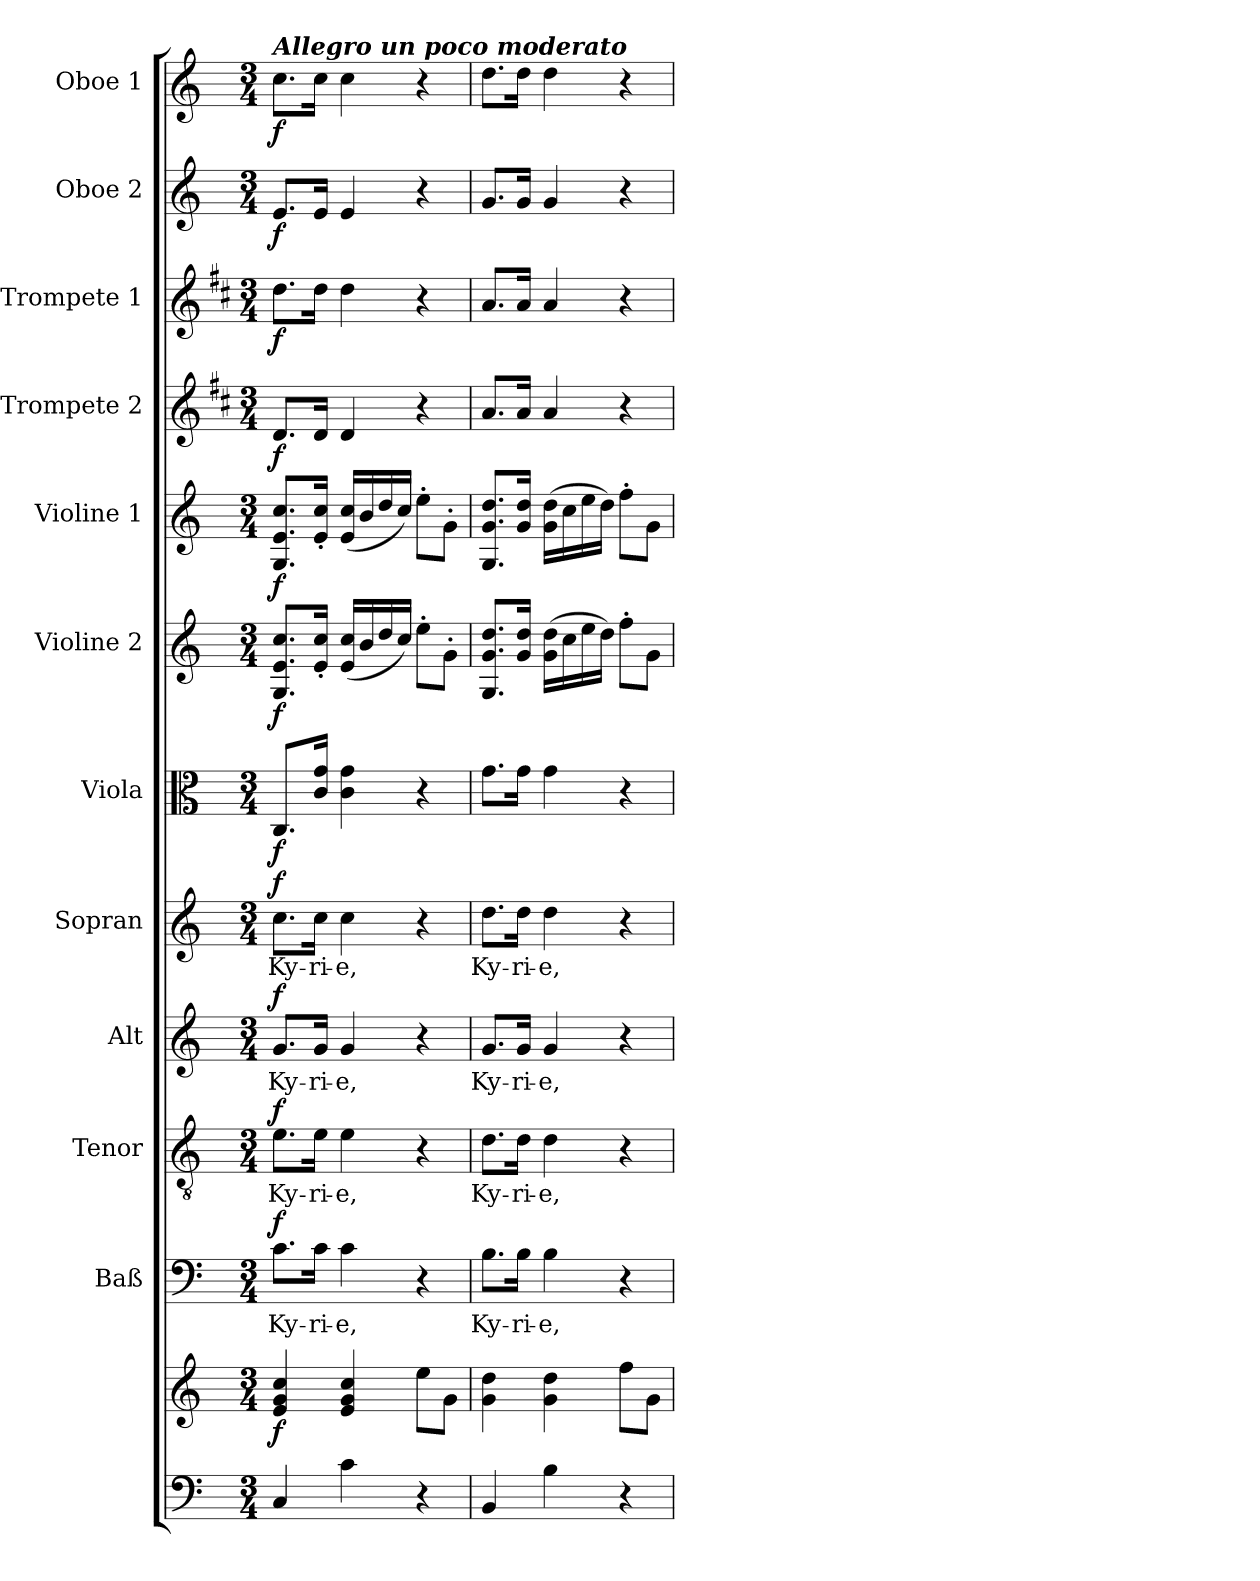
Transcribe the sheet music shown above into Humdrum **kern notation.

**kern	**kern	**dynam	**kern	**text	**dynam	**kern	**text	**dynam	**kern	**text	**dynam	**kern	**text	**dynam	**kern	**dynam	**kern	**dynam	**kern	**dynam	**kern	**dynam	**kern	**dynam	**kern	**dynam	**kern	**dynam
*part12	*part12	*part12	*part11	*part11	*part11	*part10	*part10	*part10	*part9	*part9	*part9	*part8	*part8	*part8	*part7	*part7	*part6	*part6	*part5	*part5	*part4	*part4	*part3	*part3	*part2	*part2	*part1	*part1
*staff13	*staff12	*staff12/13	*staff11	*staff11	*staff11	*staff10	*staff10	*staff10	*staff9	*staff9	*staff9	*staff8	*staff8	*staff8	*staff7	*staff7	*staff6	*staff6	*staff5	*staff5	*staff4	*staff4	*staff3	*staff3	*staff2	*staff2	*staff1	*staff1
*	*	*	*I"Baß	*	*	*I"Tenor	*	*	*I"Alt	*	*	*I"Sopran	*	*	*I"Viola	*	*I"Violine 2	*	*I"Violine 1	*	*I"Trompete 2	*	*I"Trompete 1	*	*I"Oboe 2	*	*I"Oboe 1	*
*	*	*	*I'Baß	*	*	*I'Ten	*	*	*I'Alt	*	*	*I'Sop	*	*	*I'Vla.	*	*I'Vln. 2	*	*I'Vln. 1	*	*I'Trp. 2	*	*I'Trp. 1	*	*I'Ob. 2	*	*I'Ob. 1	*
*clefF4	*clefG2	*	*clefF4	*	*	*clefGv2	*	*	*clefG2	*	*	*clefG2	*	*	*clefC3	*	*clefG2	*	*clefG2	*	*clefG2	*	*clefG2	*	*clefG2	*	*clefG2	*
*	*	*	*	*	*	*	*	*	*	*	*	*	*	*	*	*	*	*	*	*	*ITrd1c2	*	*ITrd1c2	*	*	*	*	*
*k[]	*k[]	*	*k[]	*	*	*k[]	*	*	*k[]	*	*	*k[]	*	*	*k[]	*	*k[]	*	*k[]	*	*k[]	*	*k[]	*	*k[]	*	*k[]	*
*C:	*C:	*	*C:	*	*	*C:	*	*	*C:	*	*	*C:	*	*	*C:	*	*C:	*	*C:	*	*C:	*	*C:	*	*C:	*	*C:	*
*M3/4	*M3/4	*	*M3/4	*	*	*M3/4	*	*	*M3/4	*	*	*M3/4	*	*	*M3/4	*	*M3/4	*	*M3/4	*	*M3/4	*	*M3/4	*	*M3/4	*	*M3/4	*
=1	=1	=1	=1	=1	=1	=1	=1	=1	=1	=1	=1	=1	=1	=1	=1	=1	=1	=1	=1	=1	=1	=1	=1	=1	=1	=1	=1	=1
!	!	!	!	!	!	!	!	!	!	!	!	!	!	!	!	!	!	!	!	!	!	!	!	!	!	!	!LO:TX:a:Bi:t=Allegro un poco moderato	!
!	!	!LO:DY:b	!	!LO:LY:b	!LO:DY:a	!	!LO:LY:b	!LO:DY:a	!	!LO:LY:b	!LO:DY:a	!	!LO:LY:b	!LO:DY:a	!	!LO:DY:b	!	!LO:DY:b	!	!LO:DY:b	!	!LO:DY:b	!	!LO:DY:b	!	!LO:DY:b	!	!LO:DY:b
4C/	4e/ 4g/ 4cc/	f	8.c\L	Ky-	f	8.e\L	Ky-	f	8.g/L	Ky-	f	8.cc\L	Ky-	f	8.C/L	f	8.G/ 8.e/ 8.cc/L	f	8.G/ 8.e/ 8.cc/L	f	8.c/L	f	8.cc\L	f	8.e/L	f	8.cc\L	f
!	!	!	!	!LO:LY:b	!	!	!LO:LY:b	!	!	!LO:LY:b	!	!	!LO:LY:b	!	!	!	!	!	!	!	!	!	!	!	!	!	!	!
.	.	.	16c\Jk	-ri-	.	16e\Jk	-ri-	.	16g/Jk	-ri-	.	16cc\Jk	-ri-	.	16c/ 16g/Jk	.	16e/'< 16cc/'<Jk	.	16e/'< 16cc/'<Jk	.	16c/Jk	.	16cc\Jk	.	16e/Jk	.	16cc\Jk	.
!	!	!	!	!LO:LY:b	!	!	!LO:LY:b	!	!	!LO:LY:b	!	!	!LO:LY:b	!	!	!	!	!	!	!	!	!	!	!	!	!	!	!
4c\	4e/ 4g/ 4cc/	.	4c\	-e,	.	4e\	-e,	.	4g/	-e,	.	4cc\	-e,	.	4c\ 4g\	.	(<16e/ 16cc/LL	.	(<16e/ 16cc/LL	.	4c/	.	4cc\	.	4e/	.	4cc\	.
.	.	.	.	.	.	.	.	.	.	.	.	.	.	.	.	.	16b/	.	16b/	.	.	.	.	.	.	.	.	.
.	.	.	.	.	.	.	.	.	.	.	.	.	.	.	.	.	16dd/	.	16dd/	.	.	.	.	.	.	.	.	.
.	.	.	.	.	.	.	.	.	.	.	.	.	.	.	.	.	16cc/JJ)	.	16cc/JJ)	.	.	.	.	.	.	.	.	.
4r	8ee\L	.	4r	.	.	4r	.	.	4r	.	.	4r	.	.	4r	.	8ee'>\L	.	8ee'>\L	.	4r	.	4r	.	4r	.	4r	.
.	8g\J	.	.	.	.	.	.	.	.	.	.	.	.	.	.	.	8g'>\J	.	8g'>\J	.	.	.	.	.	.	.	.	.
=2	=2	=2	=2	=2	=2	=2	=2	=2	=2	=2	=2	=2	=2	=2	=2	=2	=2	=2	=2	=2	=2	=2	=2	=2	=2	=2	=2	=2
!	!	!	!	!LO:LY:b	!	!	!LO:LY:b	!	!	!LO:LY:b	!	!	!LO:LY:b	!	!	!	!	!	!	!	!	!	!	!	!	!	!	!
4BB/	4g\ 4dd\	.	8.B\L	Ky-	.	8.d\L	Ky-	.	8.g/L	Ky-	.	8.dd\L	Ky-	.	8.g\L	.	8.G/ 8.g/ 8.dd/L	.	8.G/ 8.g/ 8.dd/L	.	8.g/L	.	8.g/L	.	8.g/L	.	8.dd\L	.
!	!	!	!	!LO:LY:b	!	!	!LO:LY:b	!	!	!LO:LY:b	!	!	!LO:LY:b	!	!	!	!	!	!	!	!	!	!	!	!	!	!	!
.	.	.	16B\Jk	-ri-	.	16d\Jk	-ri-	.	16g/Jk	-ri-	.	16dd\Jk	-ri-	.	16g\Jk	.	16g/ 16dd/Jk	.	16g/ 16dd/Jk	.	16g/Jk	.	16g/Jk	.	16g/Jk	.	16dd\Jk	.
!	!	!	!	!LO:LY:b	!	!	!LO:LY:b	!	!	!LO:LY:b	!	!	!LO:LY:b	!	!	!	!	!	!	!	!	!	!	!	!	!	!	!
4B\	4g\ 4dd\	.	4B\	-e,	.	4d\	-e,	.	4g/	-e,	.	4dd\	-e,	.	4g\	.	(>16g\ 16dd\LL	.	(>16g\ 16dd\LL	.	4g/	.	4g/	.	4g/	.	4dd\	.
.	.	.	.	.	.	.	.	.	.	.	.	.	.	.	.	.	16cc\	.	16cc\	.	.	.	.	.	.	.	.	.
.	.	.	.	.	.	.	.	.	.	.	.	.	.	.	.	.	16ee\	.	16ee\	.	.	.	.	.	.	.	.	.
.	.	.	.	.	.	.	.	.	.	.	.	.	.	.	.	.	16dd\JJ)	.	16dd\JJ)	.	.	.	.	.	.	.	.	.
4r	8ff\L	.	4r	.	.	4r	.	.	4r	.	.	4r	.	.	4r	.	8ff'>\L	.	8ff'>\L	.	4r	.	4r	.	4r	.	4r	.
.	8g\J	.	.	.	.	.	.	.	.	.	.	.	.	.	.	.	8g\J	.	8g\J	.	.	.	.	.	.	.	.	.
=	=	=	=	=	=	=	=	=	=	=	=	=	=	=	=	=	=	=	=	=	=	=	=	=	=	=	=	=
*-	*-	*-	*-	*-	*-	*-	*-	*-	*-	*-	*-	*-	*-	*-	*-	*-	*-	*-	*-	*-	*-	*-	*-	*-	*-	*-	*-	*-
